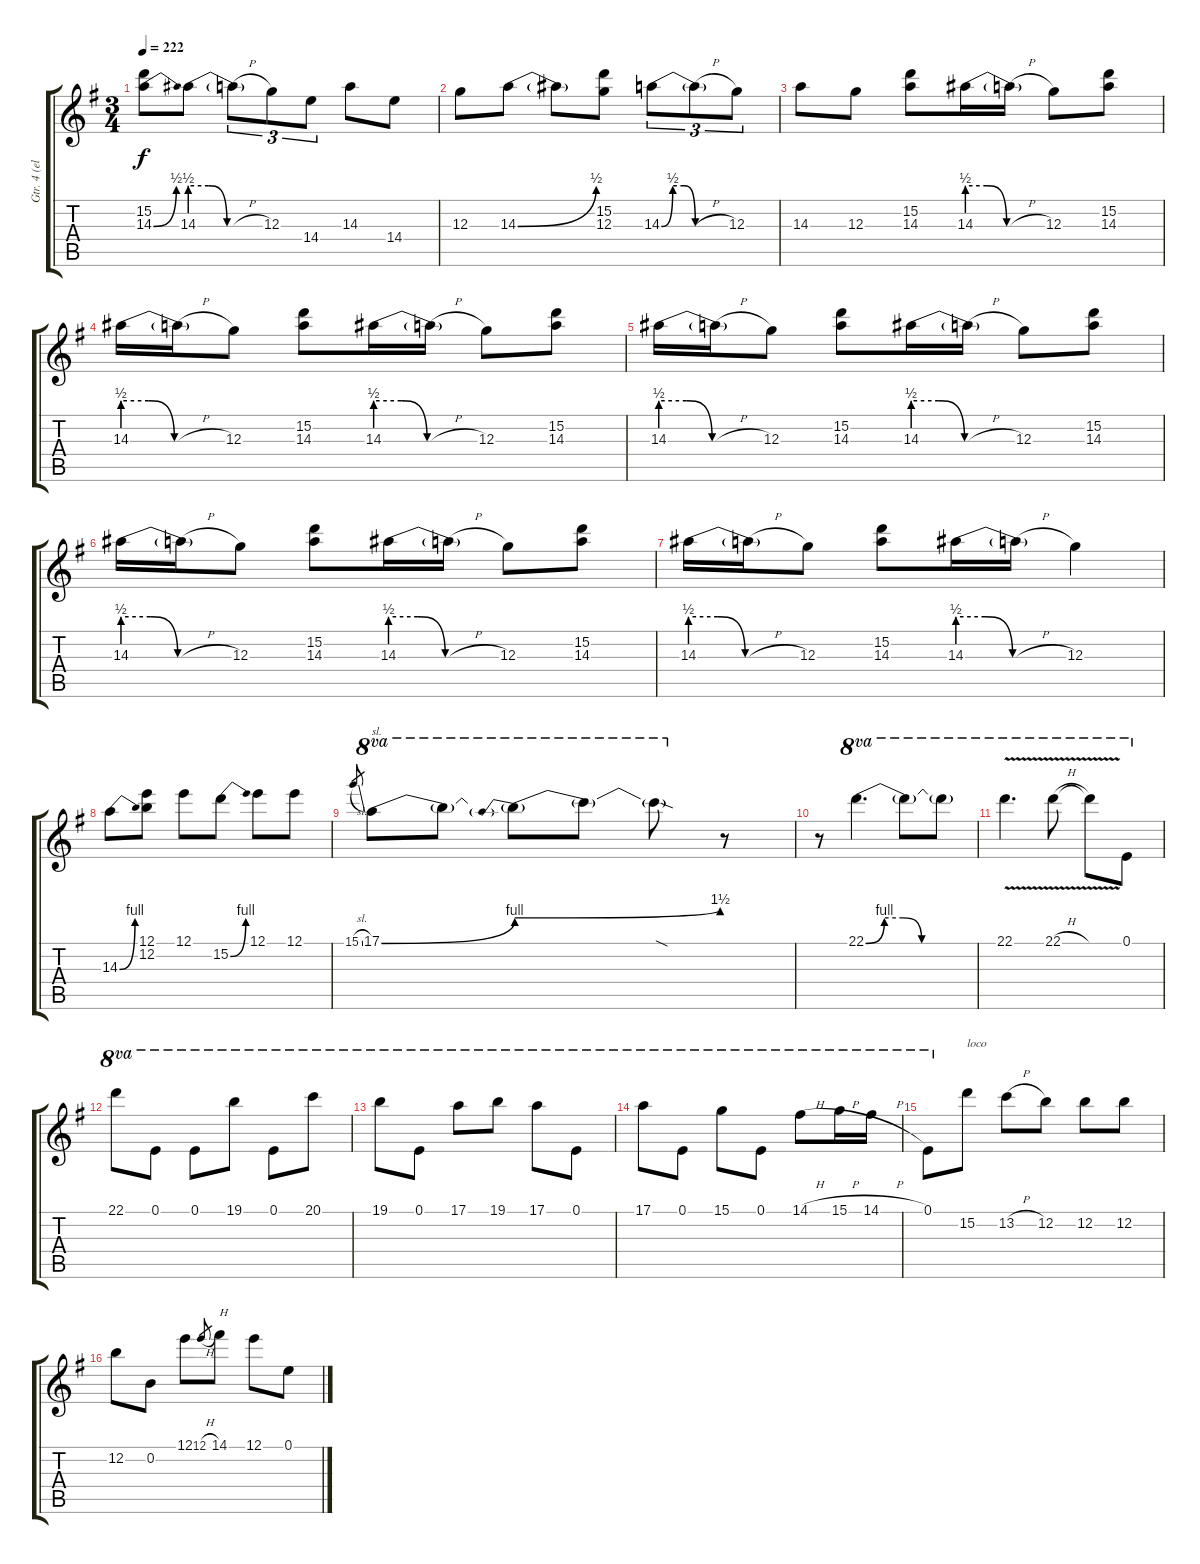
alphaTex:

\track ("Gtr. 4 (elec.)" "Gtr. 4 (el") {instrument distortionguitar}
\staff {score tabs}
\tuning (E4 B3 G3 D3 A2 E2) {hide}
\ts (3 4)
\tempo 222
\clef g2
\ks g
(15.2 14.3{be (bend 0 0 60 2)}).8{dy f} 14.3{be (custom 0 2 15 2 30 0 60 0)}.8 14.3{h t}.8{tu (3 2)} 12.3.8{tu (3 2)} 14.4.8{tu (3 2)} 14.3.8 14.4.8 |
12.3.8 14.3{be (bend 0 0 60 2)}.8 14.3{t}.8 (15.2 12.3).8 14.3{be (custom 0 0 10 2 20 2 30 0 60 0)}.8{tu (3 2)} 14.3{h t}.8{tu (3 2)} 12.3.8{tu (3 2)} |
14.3.8 12.3.8 (15.2 14.3).8 14.3{be (custom 0 2 15 2 30 0 60 0)}.16 14.3{h t}.16 12.3.8 (15.2 14.3).8 |
14.3{be (custom 0 2 15 2 30 0 60 0)}.16 14.3{h t}.16 12.3.8 (15.2 14.3).8 14.3{be (custom 0 2 15 2 30 0 60 0)}.16 14.3{h t}.16 12.3.8 (15.2 14.3).8 |
14.3{be (custom 0 2 15 2 30 0 60 0)}.16 14.3{h t}.16 12.3.8 (15.2 14.3).8 14.3{be (custom 0 2 15 2 30 0 60 0)}.16 14.3{h t}.16 12.3.8 (15.2 14.3).8 |
14.3{be (custom 0 2 15 2 30 0 60 0)}.16 14.3{h t}.16 12.3.8 (15.2 14.3).8 14.3{be (custom 0 2 15 2 30 0 60 0)}.16 14.3{h t}.16 12.3.8 (15.2 14.3).8 |
14.3{be (custom 0 2 15 2 30 0 60 0)}.16 14.3{h t}.16 12.3.8 (15.2 14.3).8 14.3{be (custom 0 2 15 2 30 0 60 0)}.16 14.3{h t}.16 12.3.4 |
14.3{be (bend 0 0 60 4)}.8 (12.1 12.2).8 12.1.8 15.2{be (bend 0 0 60 4)}.8 12.1.8 12.1.8 |
15.1{sl}.8{gr} 17.1{be (bend 0 0 60 4)}.8{ot 8va txt "sl."} 17.1{t}.8{ot 8va} 17.1{be (prebendbend 0 4 60 6) t}.8{ot 8va} 17.1{t}.8{ot 8va} 17.1{sod t}.8{ot 8va} r.8 |
r.8 22.1{be (custom 0 0 10 4 20 4 30 0 60 0)}.4{d ot 8va} 22.1{t}.8{ot 8va} 22.1{t}.8{ot 8va} |
22.1{v}.4{d ot 8va} 22.1{v h}.8{ot 8va} 22.1{t}.8{ot 8va} 0.1.8{ot 8va} |
22.1.8{ot 8va} 0.1.8{ot 8va} 0.1.8{ot 8va} 19.1.8{ot 8va} 0.1.8{ot 8va} 20.1.8{ot 8va} |
19.1.8{ot 8va} 0.1.8{ot 8va} 17.1.8{ot 8va} 19.1.8{ot 8va} 17.1.8{ot 8va} 0.1.8{ot 8va} |
17.1.8{ot 8va} 0.1.8{ot 8va} 15.1.8{ot 8va} 0.1.8{ot 8va} 14.1{h}.8{ot 8va} 15.1{h}.16{ot 8va} 14.1{h}.16{ot 8va} |
0.1.8{ot 8va} 15.2.8{txt "loco"} 13.2{h}.8 12.2.8 12.2.8 12.2.8 |
12.2.8 0.2.8 12.1.8 12.1{h}.8{gr} 14.1.8{txt "H"} 12.1.8 0.1.8
